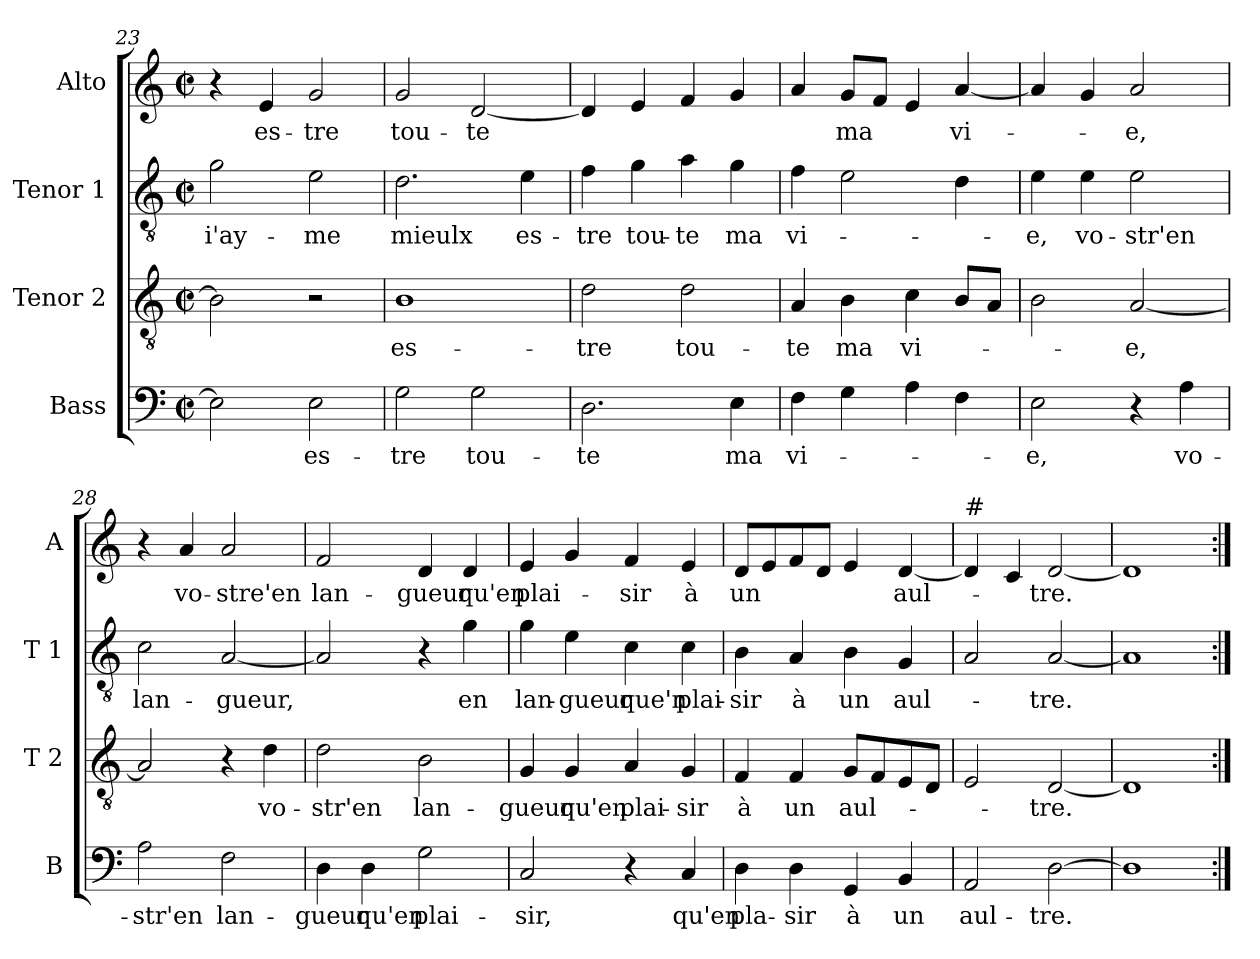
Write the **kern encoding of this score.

**kern	**text	**kern	**text	**kern	**text	**kern	**text
*part4	*part4	*part3	*part3	*part2	*part2	*part1	*part1
*staff4	*staff4	*staff3	*staff3	*staff2	*staff2	*staff1	*staff1
*I"Bass	*	*I"Tenor 2	*	*I"Tenor 1	*	*I"Alto	*
*I'B	*	*I'T 2	*	*I'T 1	*	*I'A	*
*clefF4	*	*clefGv2	*	*clefGv2	*	*clefG2	*
*k[]	*	*k[]	*	*k[]	*	*k[]	*
*C:	*	*C:	*	*C:	*	*C:	*
*M2/2	*	*M2/2	*	*M2/2	*	*M2/2	*
*met(c|)	*	*met(c|)	*	*met(c|)	*	*met(c|)	*
=23	=23	=23	=23	=23	=23	=23	=23
!	!	!	!	!	!LO:LY:b	!	!
2E\]	.	2B\]	.	2g\	i'ay-	4r	.
!	!	!	!	!	!	!	!LO:LY:b
.	.	.	.	.	.	4e/	es-
!	!LO:LY:b	!	!	!	!LO:LY:b	!	!LO:LY:b
2E\	es-	2r	.	2e\	-me	2g/	-tre
=24	=24	=24	=24	=24	=24	=24	=24
!	!LO:LY:b	!	!LO:LY:b	!	!LO:LY:b	!	!LO:LY:b
2G\	-tre	1B	es-	2.d\	mieulx	2g/	tou-
!	!LO:LY:b	!	!	!	!	!	!LO:LY:b
2G\	tou-	.	.	.	.	[2d/	-te
!	!	!	!	!	!LO:LY:b	!	!
.	.	.	.	4e\	es-	.	.
=25	=25	=25	=25	=25	=25	=25	=25
!	!LO:LY:b	!	!LO:LY:b	!	!LO:LY:b	!	!
2.D\	-te	2d\	-tre	4f\	-tre	4d/]	.
!	!	!	!	!	!LO:LY:b	!	!
.	.	.	.	4g\	tou-	4e/	.
!	!	!	!LO:LY:b	!	!LO:LY:b	!	!
.	.	2d\	tou-	4a\	-te	4f/	.
!	!LO:LY:b	!	!	!	!LO:LY:b	!	!
4E\	ma	.	.	4g\	ma	4g/	.
!!LO:PB:g=z
=26	=26	=26	=26	=26	=26	=26	=26
!	!LO:LY:b	!	!LO:LY:b	!	!LO:LY:b	!	!
4F\	vi-	4A/	-te	4f\	vi-	4a/	.
!	!	!	!LO:LY:b	!	!	!	!LO:LY:b
4G\	.	4B\	ma	2e\	.	8g/L	ma
.	.	.	.	.	.	8f/J	.
!	!	!	!LO:LY:b	!	!	!	!
4A\	.	4c\	vi-	.	.	4e/	.
!	!	!	!	!	!	!	!LO:LY:b
4F\	.	8B/L	.	4d\	.	[4a/	vi-
.	.	8A/J	.	.	.	.	.
=27	=27	=27	=27	=27	=27	=27	=27
!	!LO:LY:b	!	!	!	!LO:LY:b	!	!
2E\	-e,	2B\	.	4e\	-e,	4a/]	.
!	!	!	!	!	!LO:LY:b	!	!
.	.	.	.	4e\	vo-	4g/	.
!	!	!	!LO:LY:b	!	!LO:LY:b	!	!LO:LY:b
4r	.	[2A/	-e,	2e\	-str'en	2a/	-e,
!	!LO:LY:b	!	!	!	!	!	!
4A\	vo-	.	.	.	.	.	.
=28	=28	=28	=28	=28	=28	=28	=28
!	!LO:LY:b	!	!	!	!LO:LY:b	!	!
2A\	-str'en	2A/]	.	2c\	lan-	4r	.
!	!	!	!	!	!	!	!LO:LY:b
.	.	.	.	.	.	4a/	vo-
!	!LO:LY:b	!	!	!	!LO:LY:b	!	!LO:LY:b
2F\	lan-	4r	.	[2A/	-gueur,	2a/	-stre'en
!	!	!	!LO:LY:b	!	!	!	!
.	.	4d\	vo-	.	.	.	.
=29	=29	=29	=29	=29	=29	=29	=29
!	!LO:LY:b	!	!LO:LY:b	!	!	!	!LO:LY:b
4D\	-gueur	2d\	-str'en	2A/]	.	2f/	lan-
!	!LO:LY:b	!	!	!	!	!	!
4D\	qu'en	.	.	.	.	.	.
!	!LO:LY:b	!	!LO:LY:b	!	!	!	!LO:LY:b
2G\	plai-	2B\	lan-	4r	.	4d/	-gueur
!	!	!	!	!	!LO:LY:b	!	!LO:LY:b
.	.	.	.	4g\	en	4d/	qu'en
!!LO:LB:g=z
=30	=30	=30	=30	=30	=30	=30	=30
!	!LO:LY:b	!	!LO:LY:b	!	!LO:LY:b	!	!LO:LY:b
2C/	-sir,	4G/	-gueur	4g\	lan-	4e/	plai-
!	!	!	!LO:LY:b	!	!LO:LY:b	!	!
.	.	4G/	qu'en	4e\	-gueur	4g/	.
!	!	!	!LO:LY:b	!	!LO:LY:b	!	!LO:LY:b
4r	.	4A/	plai-	4c\	que'n	4f/	-sir
!	!LO:LY:b	!	!LO:LY:b	!	!LO:LY:b	!	!LO:LY:b
4C/	qu'en	4G/	-sir	4c\	plai-	4e/	à
=31	=31	=31	=31	=31	=31	=31	=31
!	!LO:LY:b	!	!LO:LY:b	!	!LO:LY:b	!	!LO:LY:b
4D\	pla-	4F/	à	4B\	-sir	8d/L	un
.	.	.	.	.	.	8e/	.
!	!LO:LY:b	!	!LO:LY:b	!	!LO:LY:b	!	!
4D\	-sir	4F/	un	4A/	à	8f/	.
.	.	.	.	.	.	8d/J	.
!	!LO:LY:b	!	!LO:LY:b	!	!LO:LY:b	!	!
4GG/	à	8G/L	aul-	4B\	un	4e/	.
.	.	8F/	.	.	.	.	.
!	!LO:LY:b	!	!	!	!LO:LY:b	!	!LO:LY:b
4BB/	un	8E/	.	4G/	aul-	[4d/	aul-
.	.	8D/J	.	.	.	.	.
=32	=32	=32	=32	=32	=32	=32	=32
!	!	!	!	!	!	!LO:TX:a:t=#	!
!	!LO:LY:b	!	!	!	!	!	!
2AA/	aul-	2E/	.	2A/	.	4d/]	.
.	.	.	.	.	.	4c/	.
!	!LO:LY:b	!	!LO:LY:b	!	!LO:LY:b	!	!LO:LY:b
[2D\	-tre.	[2D/	-tre.	[2A/	-tre.	[2d/	-tre.
=33	=33	=33	=33	=33	=33	=33	=33
1D]	.	1D]	.	1A]	.	1d]	.
=:|!	=:|!	=:|!	=:|!	=:|!	=:|!	=:|!	=:|!
*-	*-	*-	*-	*-	*-	*-	*-
